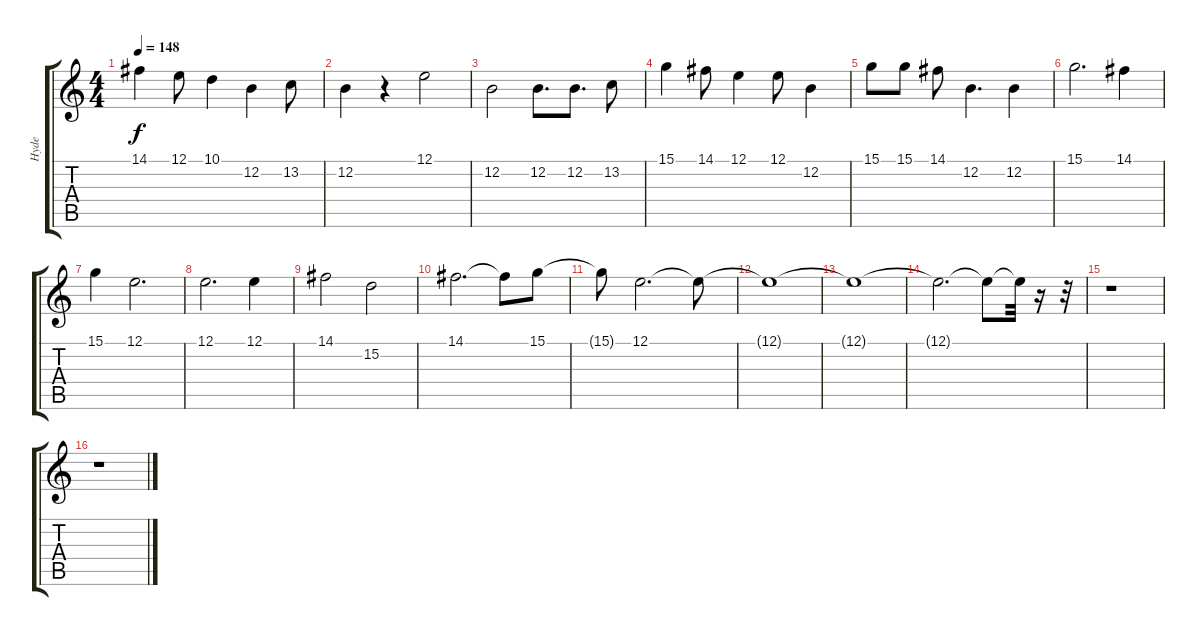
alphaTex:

\track ("Hyde" "Hyde") {instrument flute}
\staff {score tabs}
\tuning (E4 B3 G3 D3 A2 E2) {hide}
\ts (4 4)
\tempo 148
\clef g2
\ks c
14.1.4{dy f} 12.1.8 10.1.4 12.2.4 13.2.8 |
12.2.4 r.4 12.1.2 |
12.2.2 12.2.8{d} 12.2.8{d} 13.2.8 |
15.1.4 14.1.8 12.1.4 12.1.8 12.2.4 |
15.1.8 15.1.8 14.1.8 12.2.4{d} 12.2.4 |
15.1.2{d} 14.1.4 |
15.1.4 12.1.2{d} |
12.1.2{d} 12.1.4 |
14.1.2 15.2.2 |
14.1.2{d} 14.1{t}.8 15.1.8 |
15.1{t}.8 12.1.2{d} 12.1{t}.8 |
12.1{t}.1 |
12.1{t}.1 |
12.1{t}.2{d} 12.1{t}.8 12.1{t}.32 r.16 r.32 |
r.1 |
r.1
